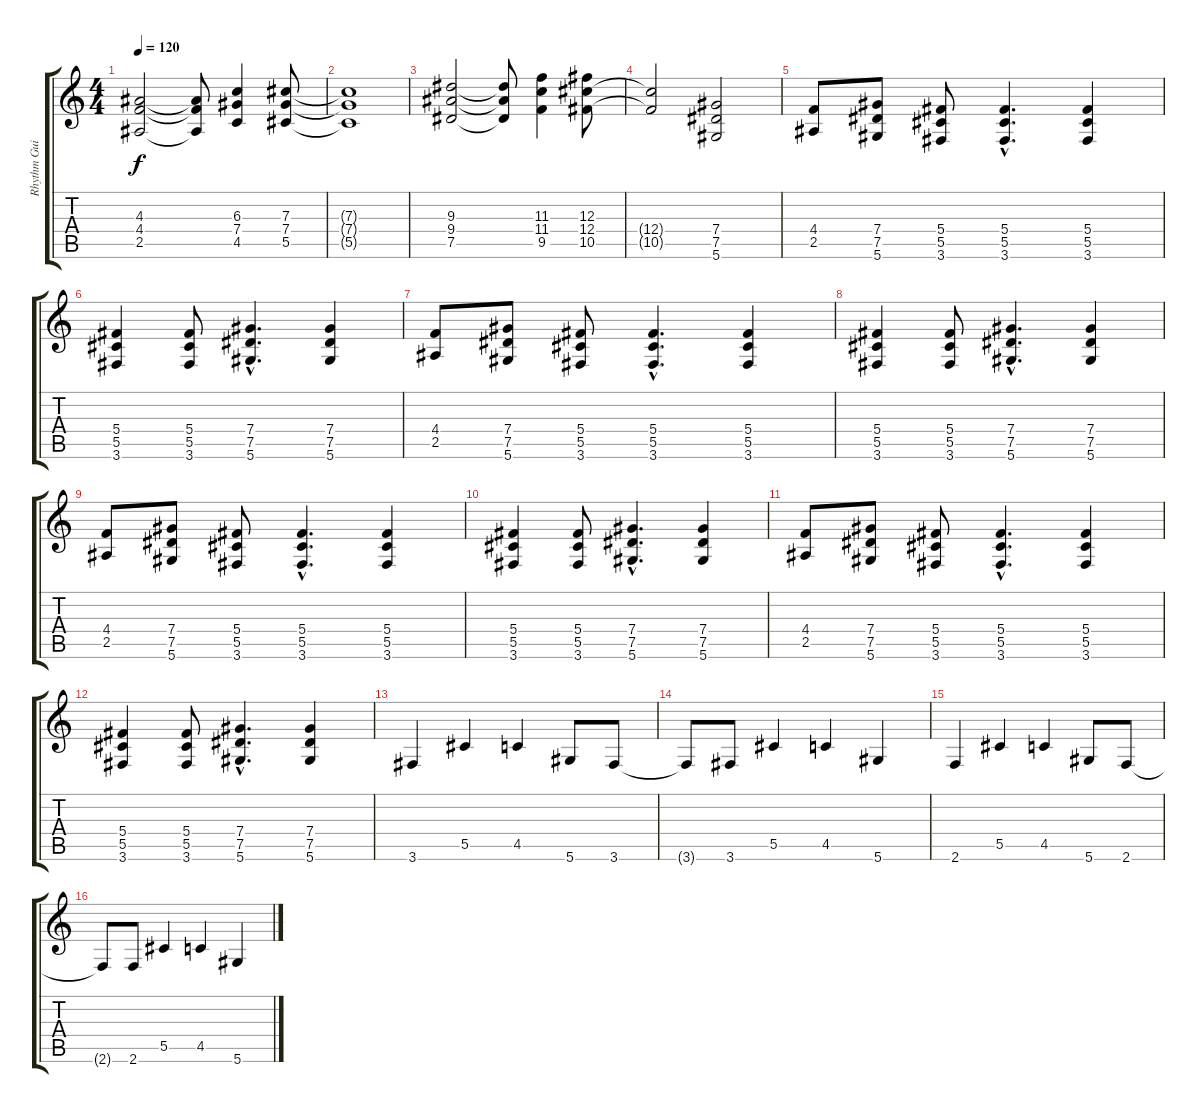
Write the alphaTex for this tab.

\track ("Rhythm Guitar" "Rhythm Gui") {instrument distortionguitar}
\staff {score tabs}
\tuning (Eb4 Bb3 Gb3 Db3 Ab2 Eb2) {hide}
\ts (4 4)
\tempo 120
\clef g2
\ks c
(4.3 4.4 2.5).2{dy f} (4.3{t} 4.4{t} 2.5{t}).8 (6.3 7.4 4.5).4 (7.3 7.4 5.5).8 |
(7.3{t} 7.4{t} 5.5{t}).1 |
(9.3 9.4 7.5).2 (9.3{t} 9.4{t} 7.5{t}).8 (11.3 11.4 9.5).4 (12.3 12.4 10.5).8 |
(12.4{t} 10.5{t}).2 (7.4 7.5 5.6).2 |
(4.4 2.5).8 (7.4 7.5 5.6).8 (5.4 5.5 3.6).8 (5.4{hac} 5.5{hac} 3.6{hac}).4{d} (5.4 5.5 3.6).4 |
(5.4 5.5 3.6).4 (5.4 5.5 3.6).8 (7.4{hac} 7.5{hac} 5.6{hac}).4{d} (7.4 7.5 5.6).4 |
(4.4 2.5).8 (7.4 7.5 5.6).8 (5.4 5.5 3.6).8 (5.4{hac} 5.5{hac} 3.6{hac}).4{d} (5.4 5.5 3.6).4 |
(5.4 5.5 3.6).4 (5.4 5.5 3.6).8 (7.4{hac} 7.5{hac} 5.6{hac}).4{d} (7.4 7.5 5.6).4 |
(4.4 2.5).8 (7.4 7.5 5.6).8 (5.4 5.5 3.6).8 (5.4{hac} 5.5{hac} 3.6{hac}).4{d} (5.4 5.5 3.6).4 |
(5.4 5.5 3.6).4 (5.4 5.5 3.6).8 (7.4{hac} 7.5{hac} 5.6{hac}).4{d} (7.4 7.5 5.6).4 |
(4.4 2.5).8 (7.4 7.5 5.6).8 (5.4 5.5 3.6).8 (5.4{hac} 5.5{hac} 3.6{hac}).4{d} (5.4 5.5 3.6).4 |
(5.4 5.5 3.6).4 (5.4 5.5 3.6).8 (7.4{hac} 7.5{hac} 5.6{hac}).4{d} (7.4 7.5 5.6).4 |
3.6.4 5.5.4 4.5.4 5.6.8 3.6.8 |
3.6{t}.8 3.6.8 5.5.4 4.5.4 5.6.4 |
2.6.4 5.5.4 4.5.4 5.6.8 2.6.8 |
2.6{t}.8 2.6.8 5.5.4 4.5.4 5.6.4
